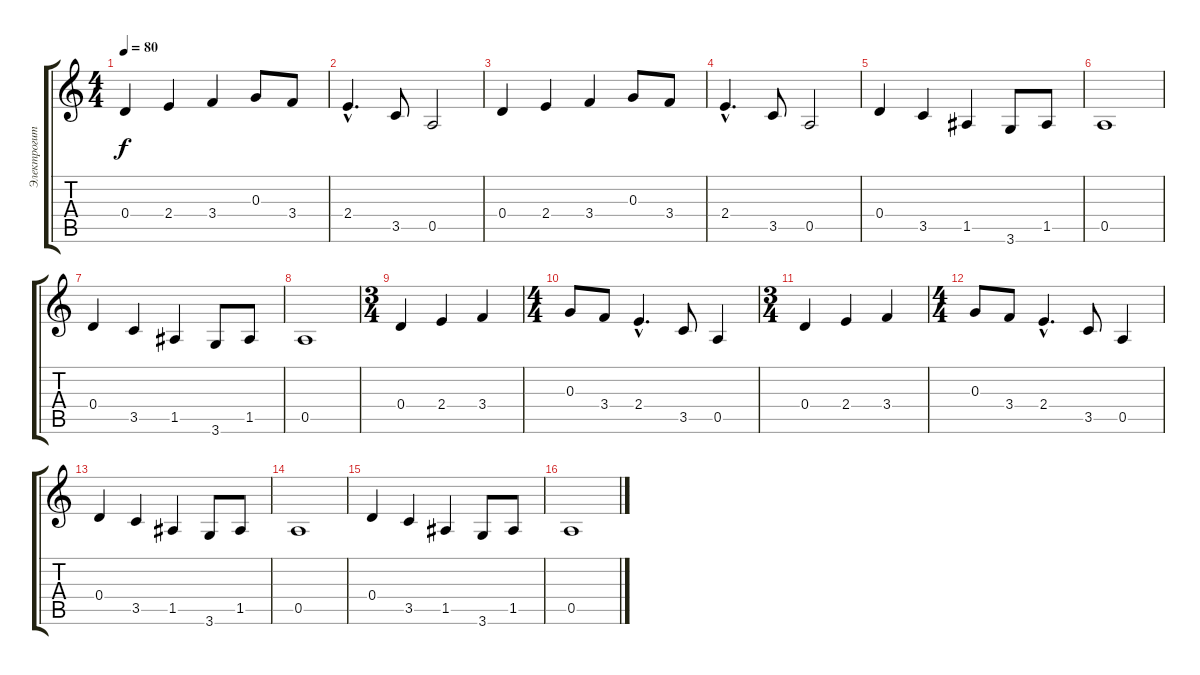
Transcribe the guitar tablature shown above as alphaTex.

\track ("Электрогитара" "Электрогит") {instrument distortionguitar}
\staff {score tabs}
\tuning (E4 B3 G3 D3 A2 E2) {hide}
\ts (4 4)
\tempo 80
\clef g2
\ks c
0.4.4{dy f} 2.4.4 3.4.4 0.3.8 3.4.8 |
2.4{hac}.4{d} 3.5.8 0.5.2 |
0.4.4 2.4.4 3.4.4 0.3.8 3.4.8 |
2.4{hac}.4{d} 3.5.8 0.5.2 |
0.4.4 3.5.4 1.5.4 3.6.8 1.5.8 |
0.5.1 |
0.4.4 3.5.4 1.5.4 3.6.8 1.5.8 |
0.5.1 |
\ts (3 4)
0.4.4{volume 11} 2.4.4 3.4.4 |
\ts (4 4)
0.3.8 3.4.8 2.4{hac}.4{d} 3.5.8 0.5.4 |
\ts (3 4)
0.4.4{volume 11} 2.4.4 3.4.4 |
\ts (4 4)
0.3.8 3.4.8 2.4{hac}.4{d} 3.5.8 0.5.4 |
0.4.4 3.5.4 1.5.4 3.6.8 1.5.8 |
0.5.1 |
0.4.4 3.5.4 1.5.4 3.6.8 1.5.8 |
0.5.1
